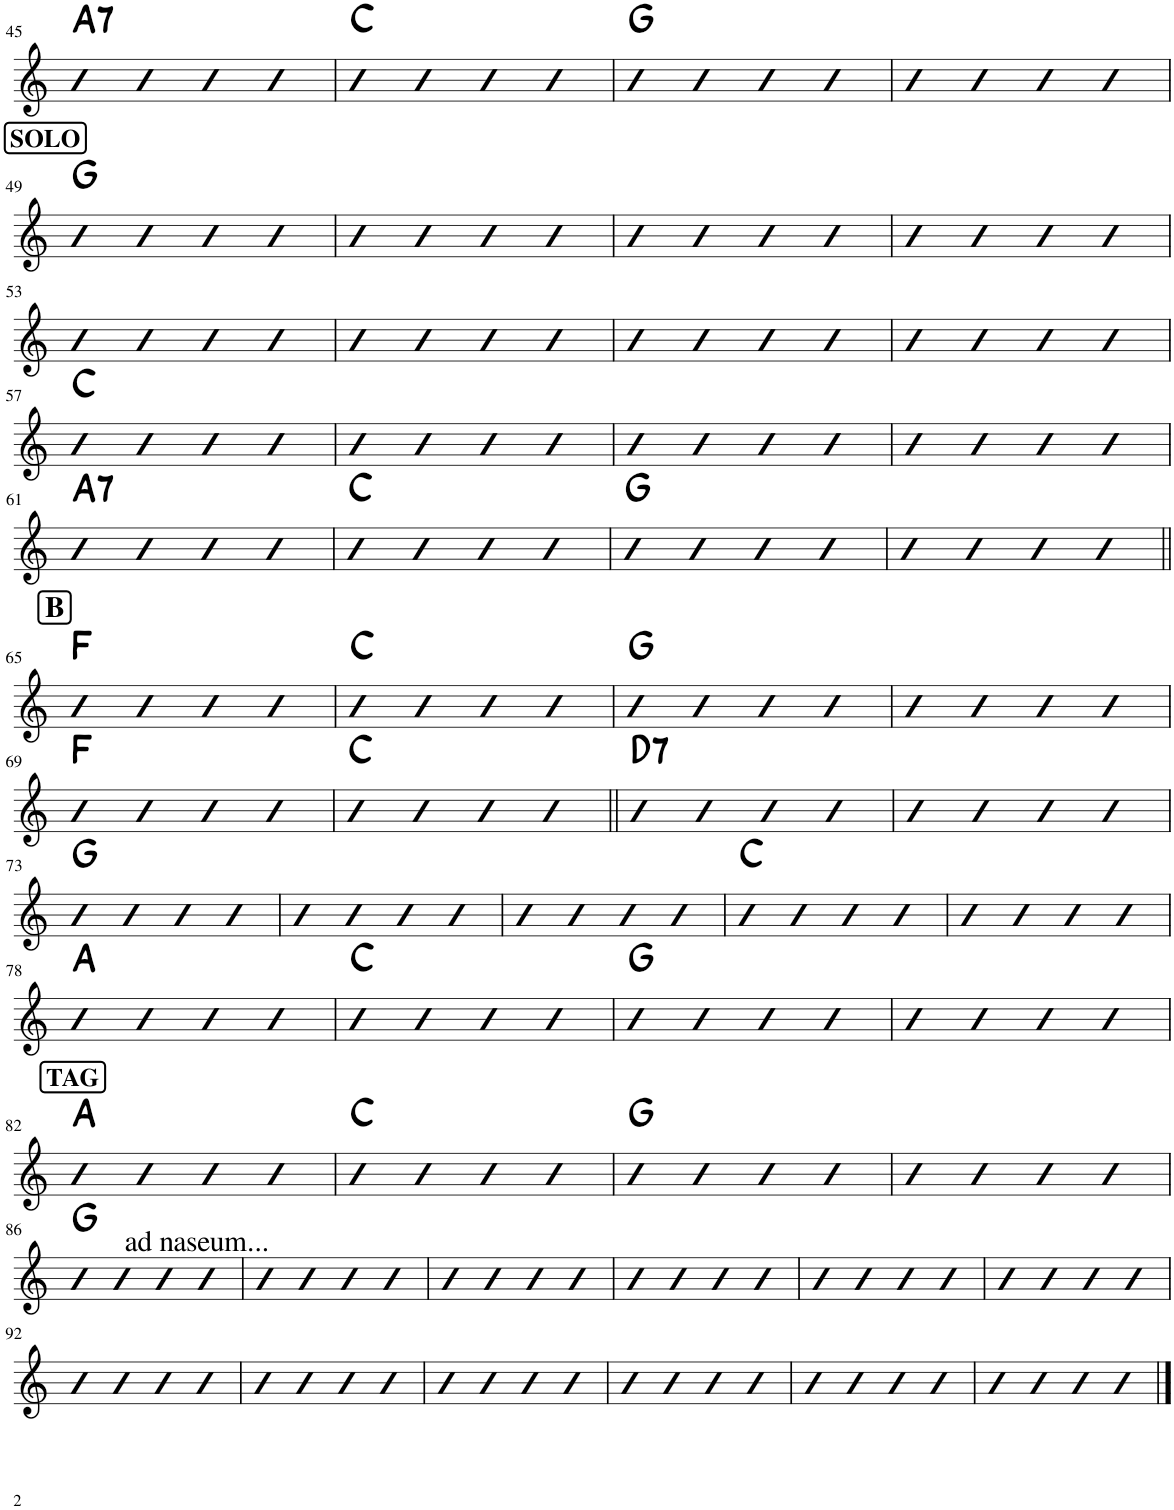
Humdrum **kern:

**kern	**harte
*part1	*part1
*staff1	*
!!LO:PB:g=z
*clefG2	*
*k[]	*
*M4/4	*
=45	=45
!	!LO:H:kt=7
4b	A:7
4b	.
4b	.
4b	.
=46	=46
4b	C:maj
4b	.
4b	.
4b	.
=47	=47
4b	G:maj
4b	.
4b	.
4b	.
=48	=48
4b	.
4b	.
4b	.
4b	.
!!LO:LB:g=z
!!LO:REH:place=s1:a:B:cj:fs=12:t=SOLO
=49	=49
4b	G:maj
4b	.
4b	.
4b	.
=50	=50
4b	.
4b	.
4b	.
4b	.
=51	=51
4b	.
4b	.
4b	.
4b	.
=52	=52
4b	.
4b	.
4b	.
4b	.
!!LO:LB:g=z
=53	=53
4b	.
4b	.
4b	.
4b	.
=54	=54
4b	.
4b	.
4b	.
4b	.
=55	=55
4b	.
4b	.
4b	.
4b	.
=56	=56
4b	.
4b	.
4b	.
4b	.
!!LO:LB:g=z
=57	=57
4b	C:maj
4b	.
4b	.
4b	.
=58	=58
4b	.
4b	.
4b	.
4b	.
=59	=59
4b	.
4b	.
4b	.
4b	.
=60	=60
4b	.
4b	.
4b	.
4b	.
!!LO:LB:g=z
=61	=61
!	!LO:H:kt=7
4b	A:7
4b	.
4b	.
4b	.
=62	=62
4b	C:maj
4b	.
4b	.
4b	.
=63	=63
4b	G:maj
4b	.
4b	.
4b	.
=64	=64
4b	.
4b	.
4b	.
4b	.
!!LO:LB:g=z
!!LO:REH:place=s1:a:B:cj:t=B
=65||	=65||
4b	F:maj
4b	.
4b	.
4b	.
=66	=66
4b	C:maj
4b	.
4b	.
4b	.
=67	=67
4b	G:maj
4b	.
4b	.
4b	.
=68	=68
4b	.
4b	.
4b	.
4b	.
!!LO:LB:g=z
=69	=69
4b	F:maj
4b	.
4b	.
4b	.
=70	=70
4b	C:maj
4b	.
4b	.
4b	.
=71||	=71||
!	!LO:H:kt=7
4b	D:7
4b	.
4b	.
4b	.
=72	=72
4b	.
4b	.
4b	.
4b	.
!!LO:LB:g=z
=73	=73
4b	G:maj
4b	.
4b	.
4b	.
=74	=74
4b	.
4b	.
4b	.
4b	.
=75	=75
4b	.
4b	.
4b	.
4b	.
=76	=76
4b	C:maj
4b	.
4b	.
4b	.
=77	=77
4b	.
4b	.
4b	.
4b	.
!!LO:LB:g=z
=78	=78
4b	A:maj
4b	.
4b	.
4b	.
=79	=79
4b	C:maj
4b	.
4b	.
4b	.
=80	=80
4b	G:maj
4b	.
4b	.
4b	.
=81	=81
4b	.
4b	.
4b	.
4b	.
!!LO:LB:g=z
!!LO:REH:place=s1:a:B:cj:fs=12:t=TAG
=82	=82
4b	A:maj
4b	.
4b	.
4b	.
=83	=83
4b	C:maj
4b	.
4b	.
4b	.
=84	=84
4b	G:maj
4b	.
4b	.
4b	.
=85	=85
4b	.
4b	.
4b	.
4b	.
!!LO:LB:g=z
=86	=86
4b	G:maj
!LO:TX:a:t=ad naseum...	!
4b	.
4b	.
4b	.
=87	=87
4b	.
4b	.
4b	.
4b	.
=88	=88
4b	.
4b	.
4b	.
4b	.
=89	=89
4b	.
4b	.
4b	.
4b	.
=90	=90
4b	.
4b	.
4b	.
4b	.
=91	=91
4b	.
4b	.
4b	.
4b	.
!!LO:LB:g=z
=92	=92
4b	.
4b	.
4b	.
4b	.
=93	=93
4b	.
4b	.
4b	.
4b	.
=94	=94
4b	.
4b	.
4b	.
4b	.
=95	=95
4b	.
4b	.
4b	.
4b	.
=96	=96
4b	.
4b	.
4b	.
4b	.
=97	=97
4b	.
4b	.
4b	.
4b	.
==	==
*-	*-
